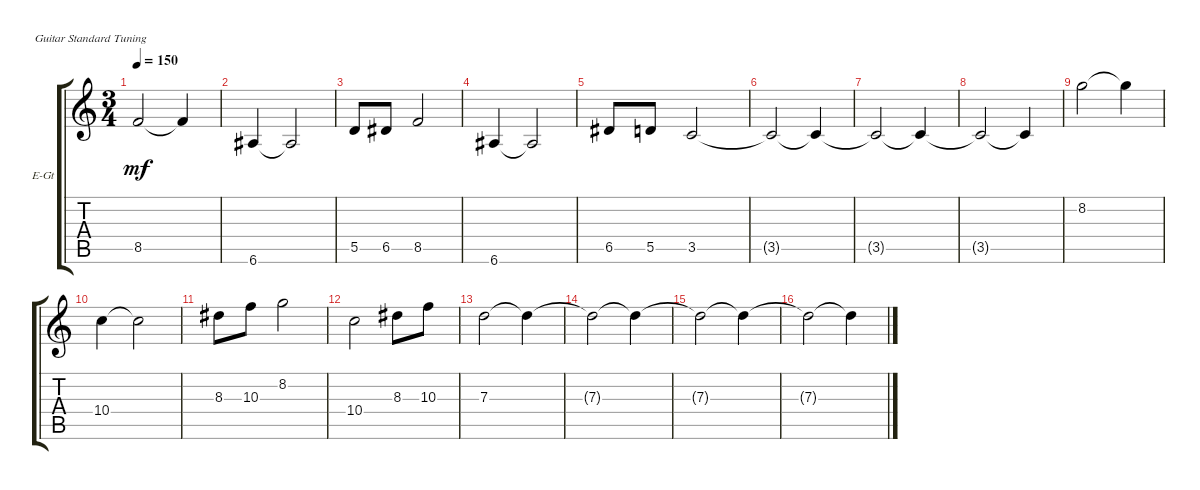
\defaultSystemsLayout 4
\bracketExtendMode groupsimilarinstruments
\firstSystemTrackNameOrientation horizontal
\otherSystemsTrackNameOrientation horizontal
\track ("Electric Guitar Lead" "E-Gt") {instrument overdrivenguitar}
\staff {score tabs}
\tuning (E4 B3 G3 D3 A2 E2)
\ts (3 4)
\tempo 150
\clef g2
\ks c
8.5.2{dy mf} 8.5{t}.4 |
6.6.4 6.6{t}.2 |
5.5.8 6.5.8 8.5.2 |
6.6.4 6.6{t}.2 |
6.5.8 5.5.8 3.5.2 |
3.5{t}.2 3.5{t}.4 |
3.5{t}.2 3.5{t}.4 |
3.5{t}.2 3.5{t}.4 |
8.2.2 8.2{t}.4 |
10.4.4 10.4{t}.2 |
8.3.8 10.3.8 8.2.2 |
10.4.2 8.3.8 10.3.8 |
7.3.2 7.3{t}.4 |
7.3{t}.2 7.3{t}.4 |
7.3{t}.2 7.3{t}.4 |
7.3{t}.2 7.3{t}.4
